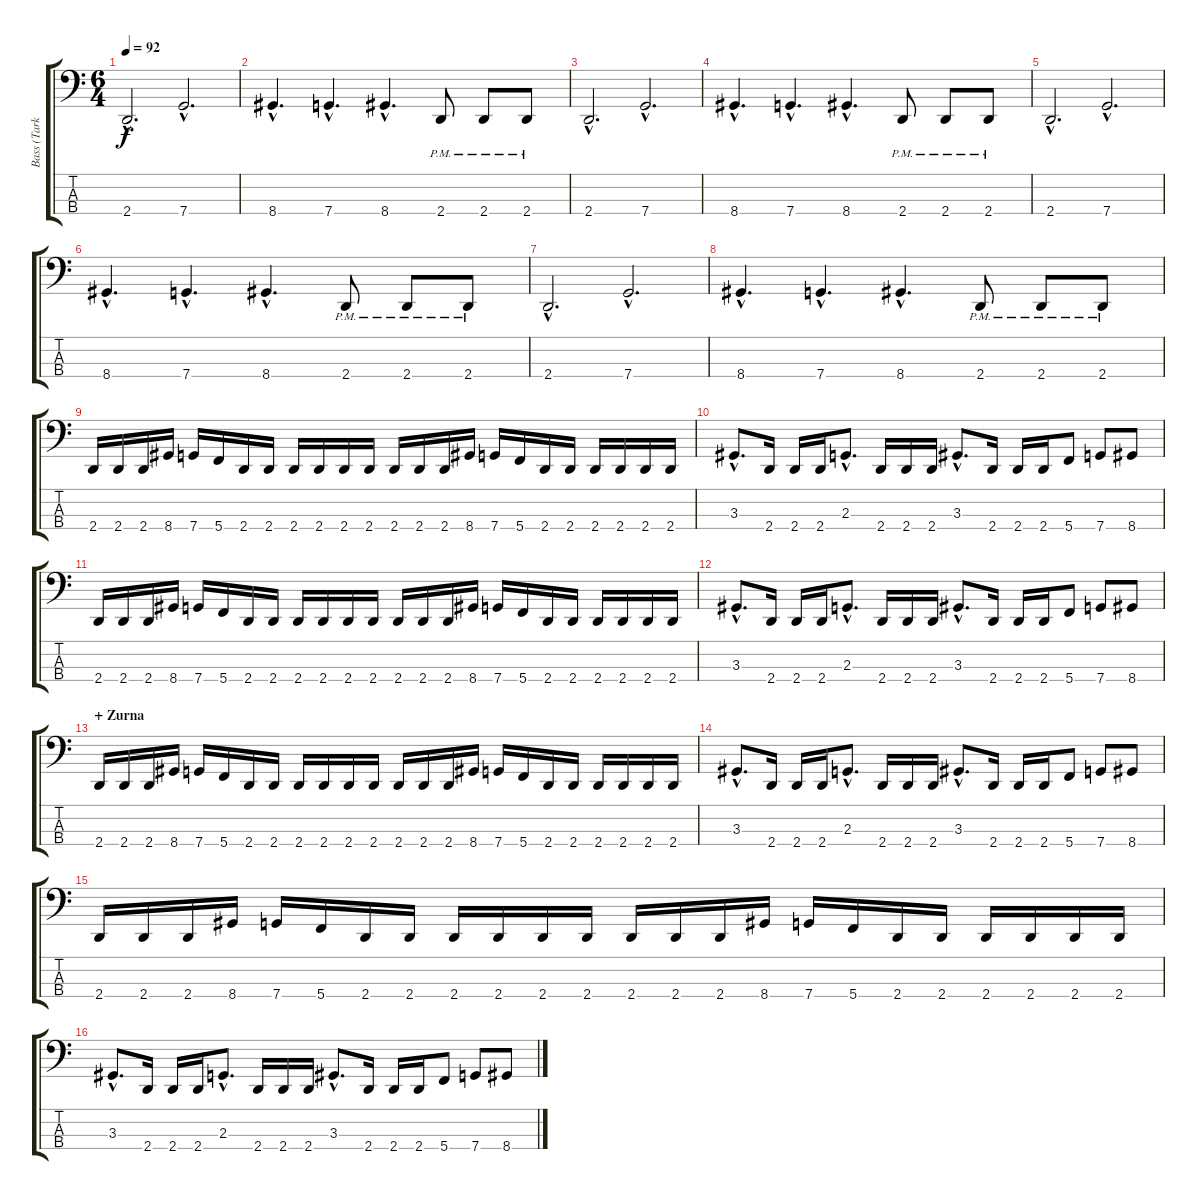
\track ("Bass (Tarkan)" "Bass (Tark") {instrument electricbassfinger}
\staff {score tabs}
\tuning (Eb2 Bb1 F1 C1) {hide}
\ts (6 4)
\tempo 92
\clef f4
\ks c
2.4{hac}.2{d dy f} 7.4{hac}.2{d} |
8.4{hac}.4{d} 7.4{hac}.4{d} 8.4{hac}.4{d} 2.4{pm}.8 2.4{pm}.8 2.4{pm}.8 |
2.4{hac}.2{d} 7.4{hac}.2{d} |
8.4{hac}.4{d} 7.4{hac}.4{d} 8.4{hac}.4{d} 2.4{pm}.8 2.4{pm}.8 2.4{pm}.8 |
2.4{hac}.2{d} 7.4{hac}.2{d} |
8.4{hac}.4{d} 7.4{hac}.4{d} 8.4{hac}.4{d} 2.4{pm}.8 2.4{pm}.8 2.4{pm}.8 |
2.4{hac}.2{d} 7.4{hac}.2{d} |
8.4{hac}.4{d} 7.4{hac}.4{d} 8.4{hac}.4{d} 2.4{pm}.8 2.4{pm}.8 2.4{pm}.8 |
2.4.16 2.4.16 2.4.16 8.4.16 7.4.16 5.4.16 2.4.16 2.4.16 2.4.16 2.4.16 2.4.16 2.4.16 2.4.16 2.4.16 2.4.16 8.4.16 7.4.16 5.4.16 2.4.16 2.4.16 2.4.16 2.4.16 2.4.16 2.4.16 |
3.3{hac}.8{d} 2.4.16 2.4.16 2.4.16 2.3{hac}.8{d} 2.4.16 2.4.16 2.4.16 3.3{hac}.8{d} 2.4.16 2.4.16 2.4.16 5.4.8 7.4.8 8.4.8 |
2.4.16 2.4.16 2.4.16 8.4.16 7.4.16 5.4.16 2.4.16 2.4.16 2.4.16 2.4.16 2.4.16 2.4.16 2.4.16 2.4.16 2.4.16 8.4.16 7.4.16 5.4.16 2.4.16 2.4.16 2.4.16 2.4.16 2.4.16 2.4.16 |
3.3{hac}.8{d} 2.4.16 2.4.16 2.4.16 2.3{hac}.8{d} 2.4.16 2.4.16 2.4.16 3.3{hac}.8{d} 2.4.16 2.4.16 2.4.16 5.4.8 7.4.8 8.4.8 |
\section ("" "+ Zurna")
2.4.16 2.4.16 2.4.16 8.4.16 7.4.16 5.4.16 2.4.16 2.4.16 2.4.16 2.4.16 2.4.16 2.4.16 2.4.16 2.4.16 2.4.16 8.4.16 7.4.16 5.4.16 2.4.16 2.4.16 2.4.16 2.4.16 2.4.16 2.4.16 |
3.3{hac}.8{d} 2.4.16 2.4.16 2.4.16 2.3{hac}.8{d} 2.4.16 2.4.16 2.4.16 3.3{hac}.8{d} 2.4.16 2.4.16 2.4.16 5.4.8 7.4.8 8.4.8 |
2.4.16 2.4.16 2.4.16 8.4.16 7.4.16 5.4.16 2.4.16 2.4.16 2.4.16 2.4.16 2.4.16 2.4.16 2.4.16 2.4.16 2.4.16 8.4.16 7.4.16 5.4.16 2.4.16 2.4.16 2.4.16 2.4.16 2.4.16 2.4.16 |
3.3{hac}.8{d} 2.4.16 2.4.16 2.4.16 2.3{hac}.8{d} 2.4.16 2.4.16 2.4.16 3.3{hac}.8{d} 2.4.16 2.4.16 2.4.16 5.4.8 7.4.8 8.4.8
